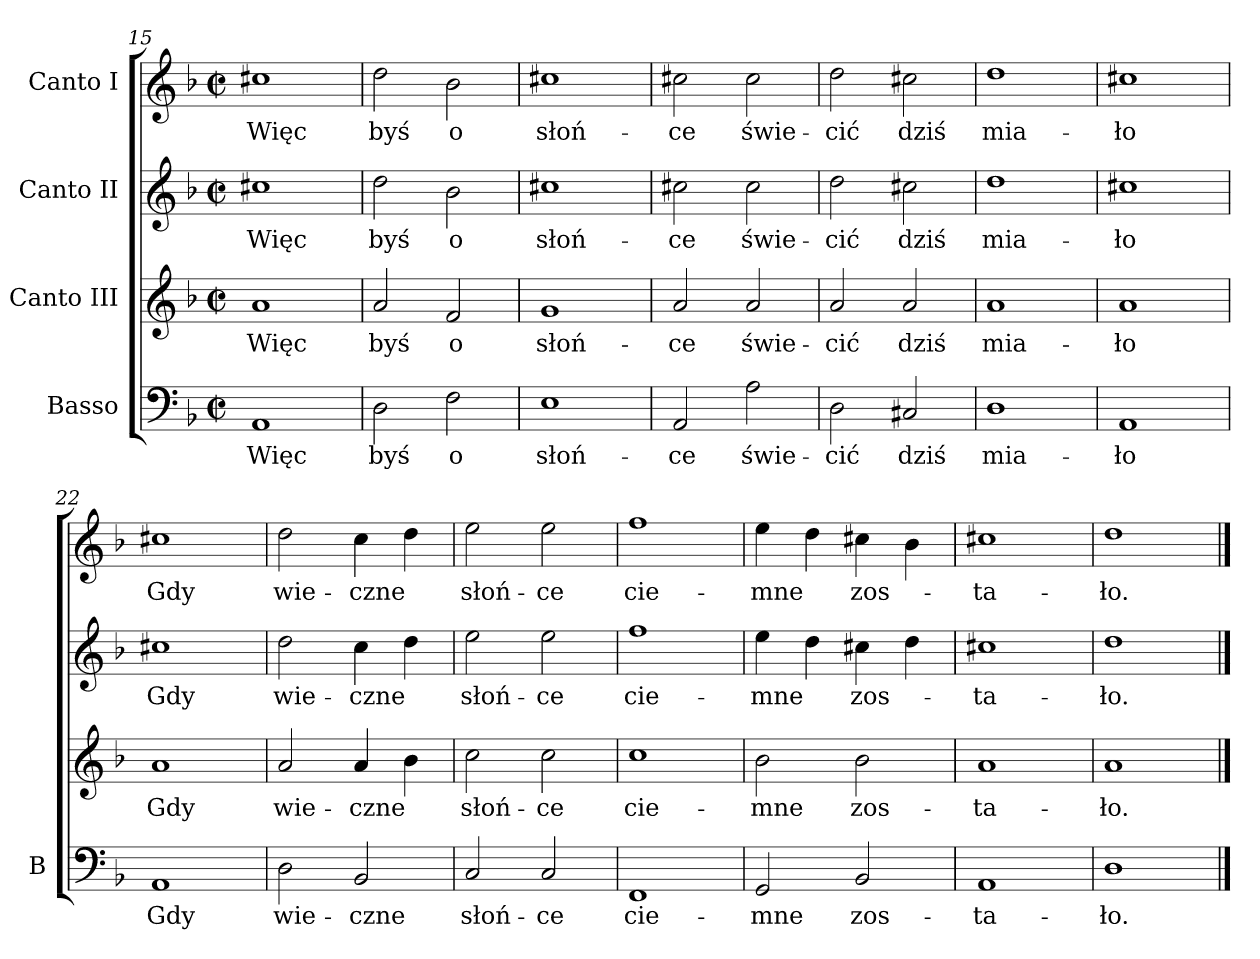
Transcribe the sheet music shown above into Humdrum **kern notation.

**kern	**text	**kern	**text	**kern	**text	**kern	**text
*part4	*part4	*part3	*part3	*part2	*part2	*part1	*part1
*staff4	*staff4	*staff3	*staff3	*staff2	*staff2	*staff1	*staff1
*I"Basso	*	*I"Canto III	*	*I"Canto II	*	*I"Canto I	*
*I'B	*	*	*	*	*	*	*
*clefF4	*	*clefG2	*	*clefG2	*	*clefG2	*
*k[b-]	*	*k[b-]	*	*k[b-]	*	*k[b-]	*
*M2/2	*	*M2/2	*	*M2/2	*	*M2/2	*
*met(c|)	*	*met(c|)	*	*met(c|)	*	*met(c|)	*
=15	=15	=15	=15	=15	=15	=15	=15
1AA	Więc	1a	Więc	1cc#X	Więc	1cc#X	Więc
=16	=16	=16	=16	=16	=16	=16	=16
2D\	byś	2a/	byś	2dd\	byś	2dd\	byś
2F\	o	2f/	o	2b-\	o	2b-\	o
=17	=17	=17	=17	=17	=17	=17	=17
1E	słoń-	1g	słoń-	1cc#X	słoń-	1cc#X	słoń-
=18	=18	=18	=18	=18	=18	=18	=18
2AA/	-ce	2a/	-ce	2cc#X\	-ce	2cc#X\	-ce
2A\	świe-	2a/	świe-	2cc#\	świe-	2cc#\	świe-
=19	=19	=19	=19	=19	=19	=19	=19
2D\	-cić	2a/	-cić	2dd\	-cić	2dd\	-cić
2C#X/	dziś	2a/	dziś	2cc#X\	dziś	2cc#X\	dziś
=20	=20	=20	=20	=20	=20	=20	=20
1D	mia-	1a	mia-	1dd	mia-	1dd	mia-
=21	=21	=21	=21	=21	=21	=21	=21
1AA	-ło	1a	-ło	1cc#X	-ło	1cc#X	-ło
=22	=22	=22	=22	=22	=22	=22	=22
1AA	Gdy	1a	Gdy	1cc#X	Gdy	1cc#X	Gdy
=23	=23	=23	=23	=23	=23	=23	=23
2D\	wie-	2a/	wie-	2dd\	wie-	2dd\	wie-
2BB-/	-czne	4a/	-czne	4cc\	-czne	4cc\	-czne
.	.	4b-\	.	4dd\	.	4dd\	.
=24	=24	=24	=24	=24	=24	=24	=24
2C/	słoń-	2cc\	słoń-	2ee\	słoń-	2ee\	słoń-
2C/	-ce	2cc\	-ce	2ee\	-ce	2ee\	-ce
=25	=25	=25	=25	=25	=25	=25	=25
1FF	cie-	1cc	cie-	1ff	cie-	1ff	cie-
=26	=26	=26	=26	=26	=26	=26	=26
2GG/	-mne	2b-\	-mne	4ee\	-mne	4ee\	-mne
.	.	.	.	4dd\	.	4dd\	.
2BB-/	zos-	2b-\	zos-	4cc#X\	zos-	4cc#X\	zos-
.	.	.	.	4dd\	.	4b-\	.
=27	=27	=27	=27	=27	=27	=27	=27
1AA	-ta-	1a	-ta-	1cc#X	-ta-	1cc#X	-ta-
=28	=28	=28	=28	=28	=28	=28	=28
1D	-ło.	1a	-ło.	1dd	-ło.	1dd	-ło.
==	==	==	==	==	==	==	==
*-	*-	*-	*-	*-	*-	*-	*-
